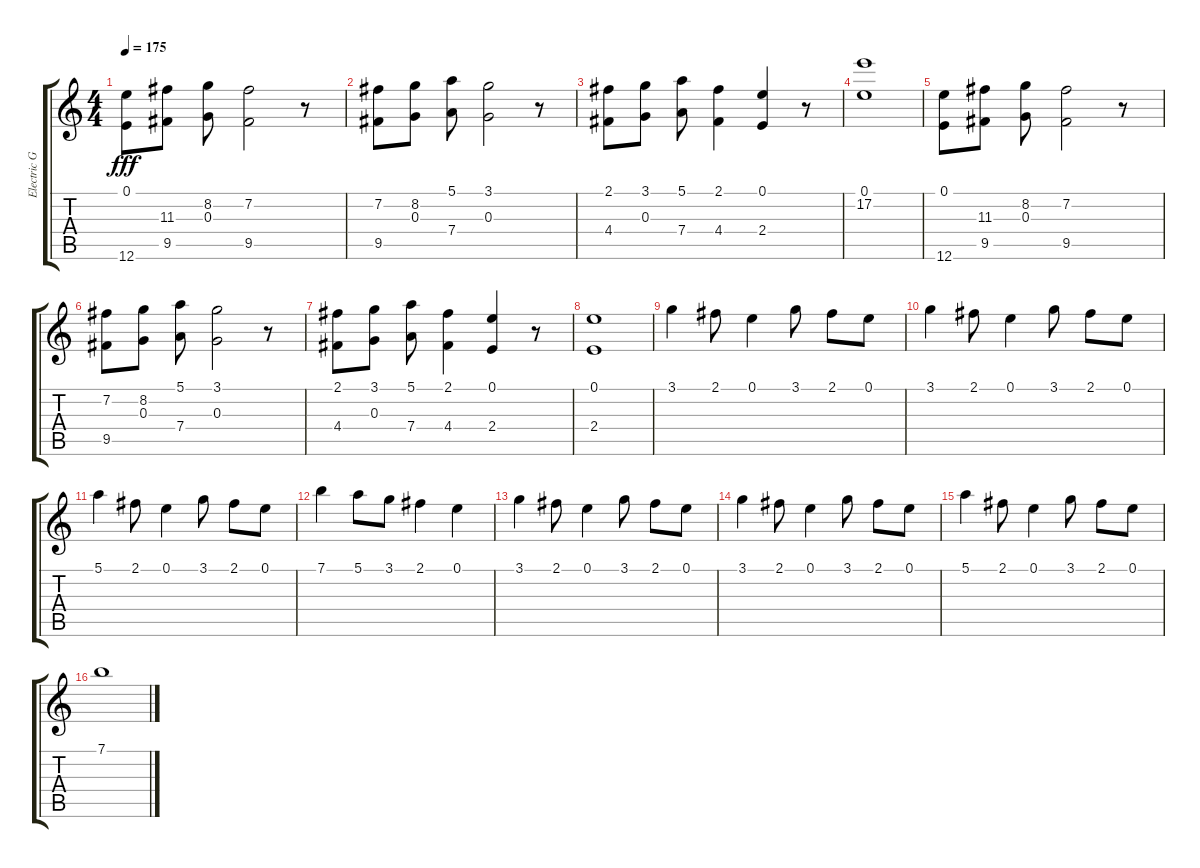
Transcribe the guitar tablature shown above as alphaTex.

\track ("Electric Guitar 2" "Electric G") {instrument distortionguitar}
\staff {score tabs}
\tuning (E4 B3 G3 D3 A2 E2) {hide}
\ts (4 4)
\tempo 175
\clef g2
\ks c
(0.1 12.6).8{dy fff} (11.3 9.5).8 (8.2 0.3).8 (7.2 9.5).2 r.8 |
(7.2 9.5).8 (8.2 0.3).8 (5.1 7.4).8 (3.1 0.3).2 r.8 |
(2.1 4.4).8 (3.1 0.3).8 (5.1 7.4).8 (2.1 4.4).4 (0.1 2.4).4 r.8 |
(0.1 17.2).1 |
(0.1 12.6).8 (11.3 9.5).8 (8.2 0.3).8 (7.2 9.5).2 r.8 |
(7.2 9.5).8 (8.2 0.3).8 (5.1 7.4).8 (3.1 0.3).2 r.8 |
(2.1 4.4).8 (3.1 0.3).8 (5.1 7.4).8 (2.1 4.4).4 (0.1 2.4).4 r.8 |
(0.1 2.4).1 |
3.1.4 2.1.8 0.1.4 3.1.8 2.1.8 0.1.8 |
3.1.4 2.1.8 0.1.4 3.1.8 2.1.8 0.1.8 |
5.1.4 2.1.8 0.1.4 3.1.8 2.1.8 0.1.8 |
7.1.4 5.1.8 3.1.8 2.1.4 0.1.4 |
3.1.4 2.1.8 0.1.4 3.1.8 2.1.8 0.1.8 |
3.1.4 2.1.8 0.1.4 3.1.8 2.1.8 0.1.8 |
5.1.4 2.1.8 0.1.4 3.1.8 2.1.8 0.1.8 |
7.1.1
